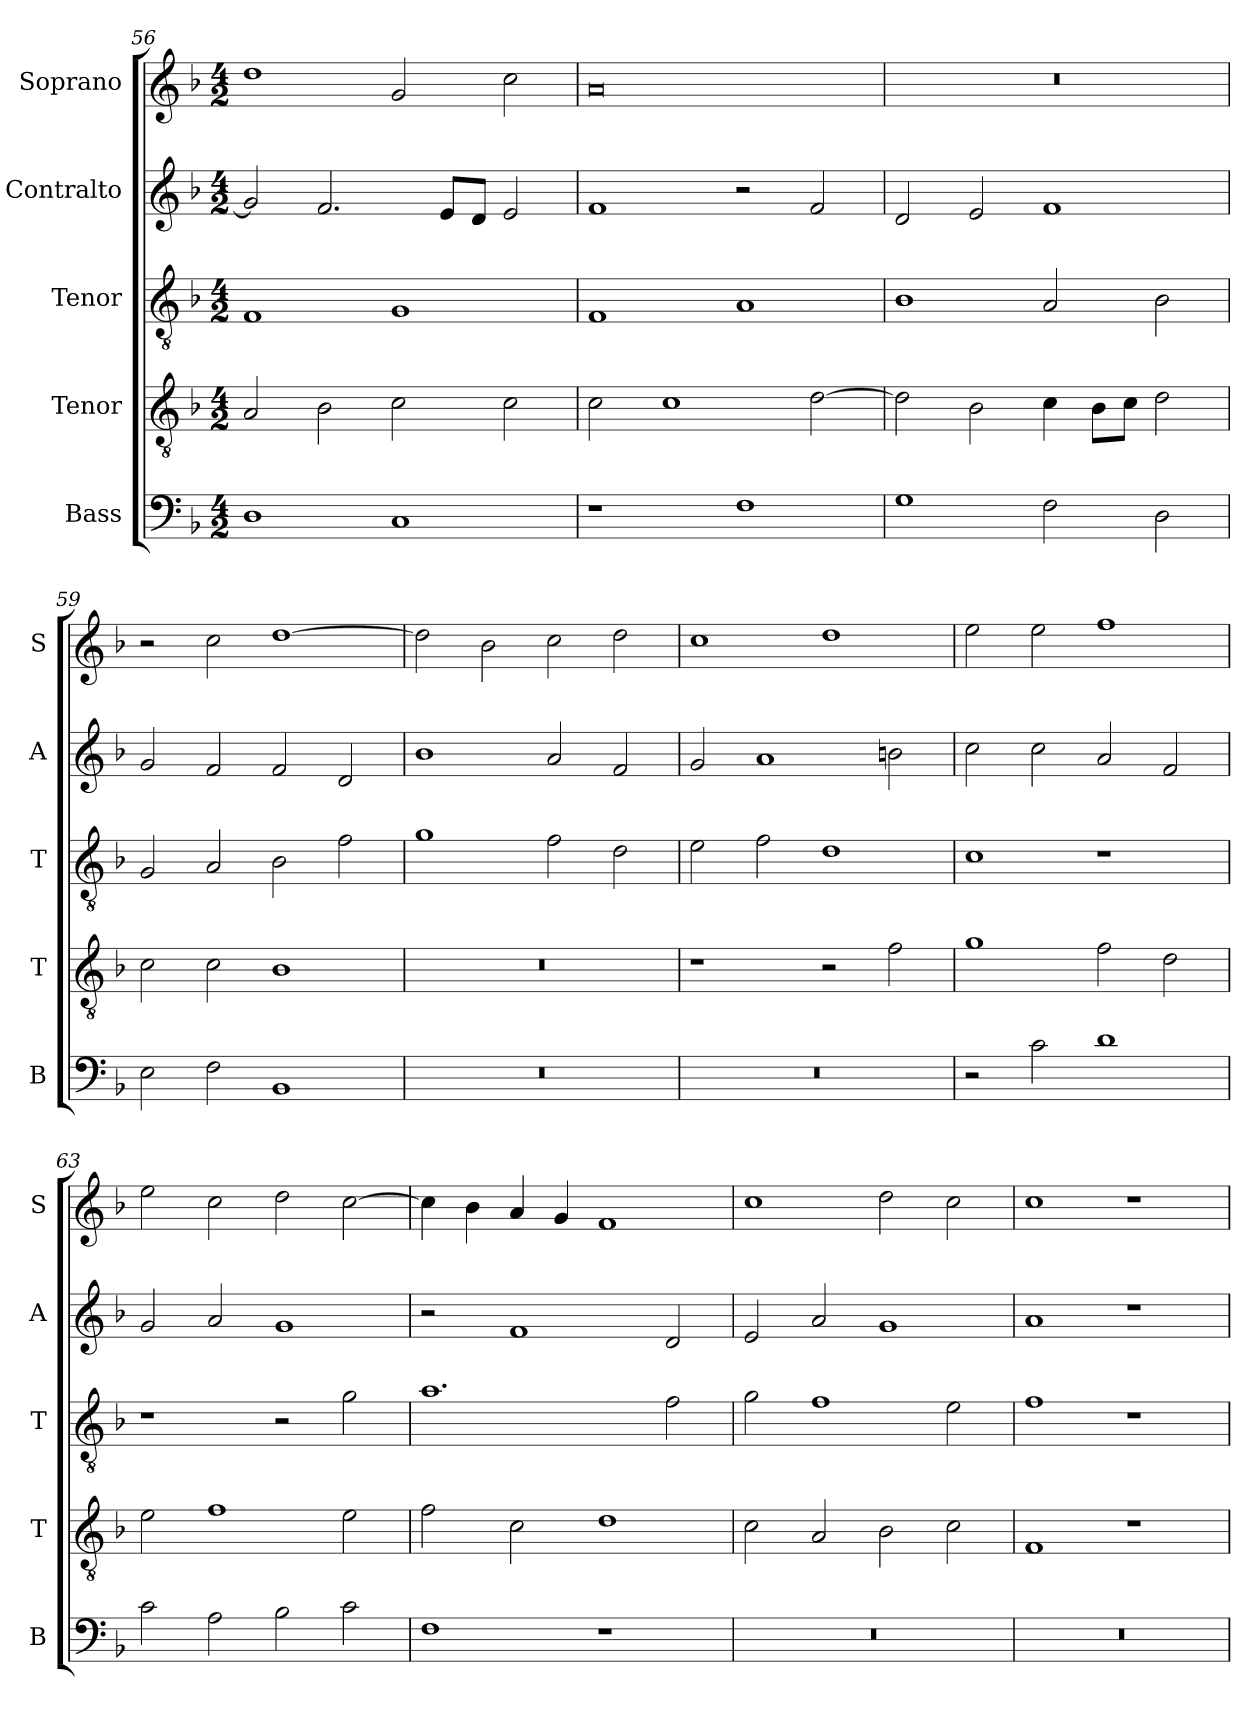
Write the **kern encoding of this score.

**kern	**kern	**kern	**kern	**kern
*part5	*part4	*part3	*part2	*part1
*staff5	*staff4	*staff3	*staff2	*staff1
*I"Bass	*I"Tenor	*I"Tenor	*I"Contralto	*I"Soprano
*I'B	*I'T	*I'T	*I'A	*I'S
*clefF4	*clefGv2	*clefGv2	*clefG2	*clefG2
*k[b-]	*k[b-]	*k[b-]	*k[b-]	*k[b-]
*F:ion	*F:ion	*F:ion	*F:ion	*F:ion
*M4/2	*M4/2	*M4/2	*M4/2	*M4/2
=56	=56	=56	=56	=56
1D	2A	1F	2g]	1dd
.	2B-	.	2.f	.
1C	2c	1G	.	2g
.	.	.	8e/L	.
.	.	.	8d/J	.
.	2c	.	2e	2cc
=57	=57	=57	=57	=57
1r	2c	1F	1f	0a
.	1c	.	.	.
1F	.	1A	2r	.
.	[2d	.	2f	.
=58	=58	=58	=58	=58
1G	2d]	1B-	2d	0r
.	2B-	.	2e	.
2F	4c	2A	1f	.
.	8B-\L	.	.	.
.	8c\J	.	.	.
2D	2d	2B-	.	.
=59	=59	=59	=59	=59
2E	2c	2G	2g	2r
2F	2c	2A	2f	2cc
1BB-	1B-	2B-	2f	[1dd
.	.	2f	2d	.
=60	=60	=60	=60	=60
0r	0r	1g	1b-	2dd]
.	.	.	.	2b-
.	.	2f	2a	2cc
.	.	2d	2f	2dd
=61	=61	=61	=61	=61
0r	1r	2e	2g	1cc
.	.	2f	1a	.
.	2r	1d	.	1dd
.	2f	.	2bn	.
=62	=62	=62	=62	=62
2r	1g	1c	2cc	2ee
2c	.	.	2cc	2ee
1d	2f	1r	2a	1ff
.	2d	.	2f	.
=63	=63	=63	=63	=63
2c	2e	1r	2g	2ee
2A	1f	.	2a	2cc
2B-	.	2r	1g	2dd
2c	2e	2g	.	[2cc
=64	=64	=64	=64	=64
1F	2f	1.a	2r	4cc]
.	.	.	.	4b-
.	2c	.	1f	4a
.	.	.	.	4g
1r	1d	.	.	1f
.	.	2f	2d	.
=65	=65	=65	=65	=65
0r	2c	2g	2e	1cc
.	2A	1f	2a	.
.	2B-	.	1g	2dd
.	2c	2e	.	2cc
=66	=66	=66	=66	=66
0r	1F	1f	1a	1cc
.	1r	1r	1r	1r
=	=	=	=	=
*-	*-	*-	*-	*-
